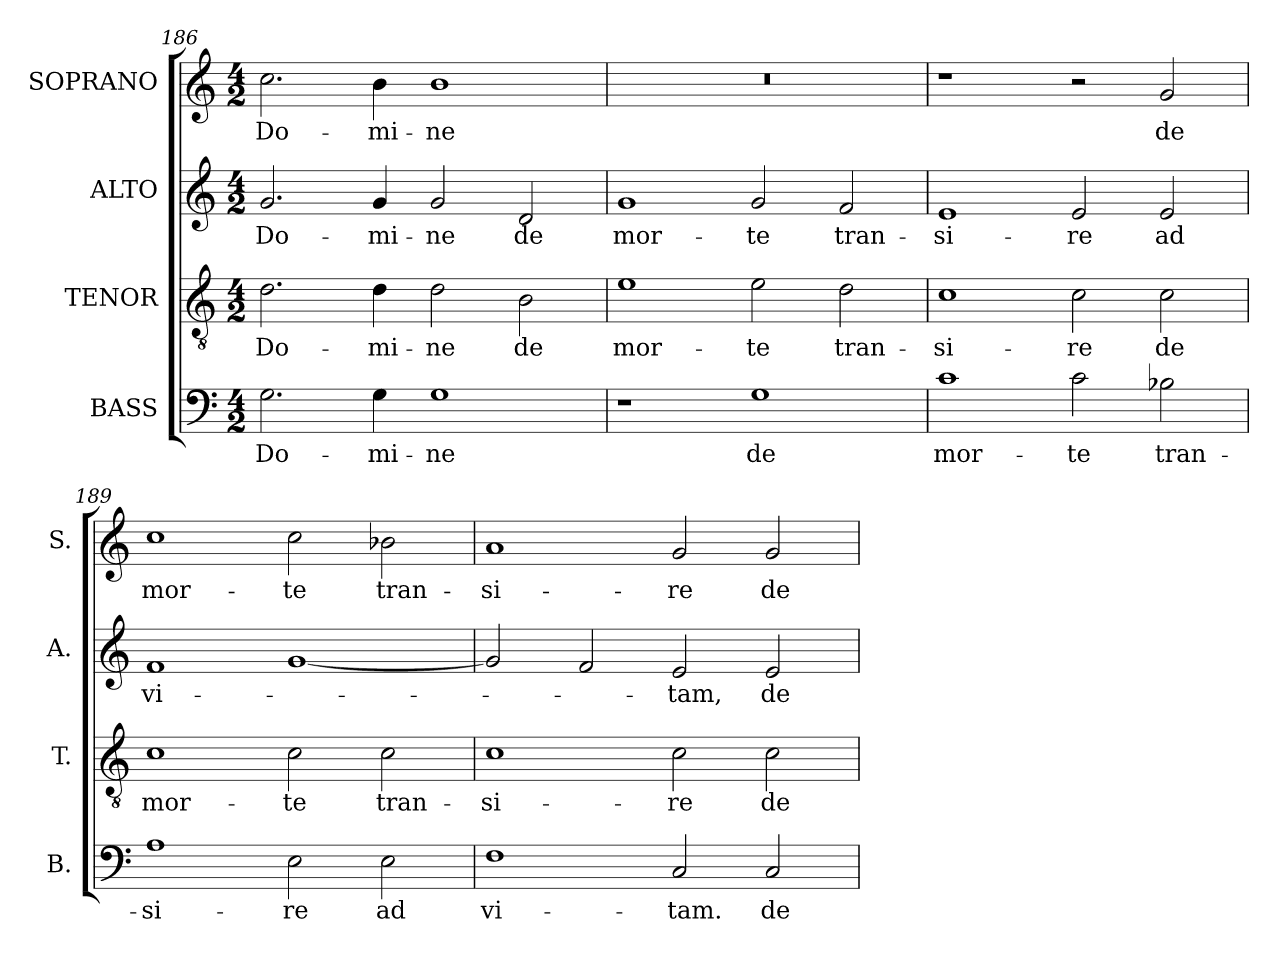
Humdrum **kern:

**kern	**text	**kern	**text	**kern	**text	**kern	**text
*part4	*part4	*part3	*part3	*part2	*part2	*part1	*part1
*staff4	*staff4	*staff3	*staff3	*staff2	*staff2	*staff1	*staff1
*I"BASS	*	*I"TENOR	*	*I"ALTO	*	*I"SOPRANO	*
*I'B.	*	*I'T.	*	*I'A.	*	*I'S.	*
*clefF4	*	*clefGv2	*	*clefG2	*	*clefG2	*
*	*	*ITrd7c12	*	*	*	*	*
*k[]	*	*k[]	*	*k[]	*	*k[]	*
*C:	*	*C:	*	*C:	*	*C:	*
*M4/2	*	*M4/2	*	*M4/2	*	*M4/2	*
=186	=186	=186	=186	=186	=186	=186	=186
!	!LO:LY:b:color=#000000	!	!	!	!	!	!
!	!	!	!LO:LY:b:color=#000000	!	!	!	!
!	!	!	!	!	!LO:LY:b:color=#000000	!	!
!	!	!	!	!	!	!	!LO:LY:b:color=#000000
2.Gi\	Do-	2.Di\	Do-	2.gi/	Do-	2.cci\	Do-
!	!LO:LY:b:color=#000000	!	!	!	!	!	!
!	!	!	!LO:LY:b:color=#000000	!	!	!	!
!	!	!	!	!	!LO:LY:b:color=#000000	!	!
!	!	!	!	!	!	!	!LO:LY:b:color=#000000
4Gi\	-mi-	4Di\	-mi-	4gi/	-mi-	4bi\	-mi-
!	!LO:LY:b:color=#000000	!	!	!	!	!	!
!	!	!	!LO:LY:b:color=#000000	!	!	!	!
!	!	!	!	!	!LO:LY:b:color=#000000	!	!
!	!	!	!	!	!	!	!LO:LY:b:color=#000000
1Gi	-ne	2Di\	-ne	2gi/	-ne	1bi	-ne
!	!	!	!LO:LY:b:color=#000000	!	!	!	!
!	!	!	!	!	!LO:LY:b:color=#000000	!	!
.	.	2BBi\	de	2di/	de	.	.
=187	=187	=187	=187	=187	=187	=187	=187
!	!	!	!LO:LY:b:color=#000000	!	!	!	!
!	!	!	!	!	!LO:LY:b:color=#000000	!LO:N:vis=1	!
1r	.	1Ei	mor-	1gi	mor-	0r	.
!	!LO:LY:b:color=#000000	!	!	!	!	!	!
!	!	!	!LO:LY:b:color=#000000	!	!	!	!
!	!	!	!	!	!LO:LY:b:color=#000000	!	!
1Gi	de	2Ei\	-te	2gi/	-te	.	.
!	!	!	!LO:LY:b:color=#000000	!	!	!	!
!	!	!	!	!	!LO:LY:b:color=#000000	!	!
.	.	2Di\	tran-	2fi/	tran-	.	.
=188	=188	=188	=188	=188	=188	=188	=188
!	!LO:LY:b:color=#000000	!	!	!	!	!	!
!	!	!	!LO:LY:b:color=#000000	!	!	!	!
!	!	!	!	!	!LO:LY:b:color=#000000	!	!
1ci	mor-	1Ci	-si-	1ei	-si-	1r	.
!	!LO:LY:b:color=#000000	!	!	!	!	!	!
!	!	!	!LO:LY:b:color=#000000	!	!	!	!
!	!	!	!	!	!LO:LY:b:color=#000000	!	!
2ci\	-te	2Ci\	-re	2ei/	-re	2r	.
!	!LO:LY:b:color=#000000	!	!	!	!	!	!
!	!	!	!LO:LY:b:color=#000000	!	!	!	!
!	!	!	!	!	!LO:LY:b:color=#000000	!	!
!	!	!	!	!	!	!	!LO:LY:b:color=#000000
2B-Xi\	tran-	2Ci\	de	2ei/	ad	2gi/	de
=189	=189	=189	=189	=189	=189	=189	=189
!	!LO:LY:b:color=#000000	!	!	!	!	!	!
!	!	!	!LO:LY:b:color=#000000	!	!	!	!
!	!	!	!	!	!LO:LY:b:color=#000000	!	!
!	!	!	!	!	!	!	!LO:LY:b:color=#000000
1Ai	-si-	1Ci	mor-	1fi	vi-	1cci	mor-
!	!LO:LY:b:color=#000000	!	!	!	!	!	!
!	!	!	!LO:LY:b:color=#000000	!	!	!	!
!	!	!	!	!	!	!	!LO:LY:b:color=#000000
2Ei\	-re	2Ci\	-te	[1gi	.	2cci\	-te
!	!LO:LY:b:color=#000000	!	!	!	!	!	!
!	!	!	!LO:LY:b:color=#000000	!	!	!	!
!	!	!	!	!	!	!	!LO:LY:b:color=#000000
2Ei\	ad	2Ci\	tran-	.	.	2b-Xi\	tran-
=190	=190	=190	=190	=190	=190	=190	=190
!	!LO:LY:b:color=#000000	!	!	!	!	!	!
!	!	!	!LO:LY:b:color=#000000	!	!	!	!
!	!	!	!	!	!	!	!LO:LY:b:color=#000000
1Fi	vi-	1Ci	-si-	2gi/]	.	1ai	-si-
.	.	.	.	2fi/	.	.	.
!	!LO:LY:b:color=#000000	!	!	!	!	!	!
!	!	!	!LO:LY:b:color=#000000	!	!	!	!
!	!	!	!	!	!LO:LY:b:color=#000000	!	!
!	!	!	!	!	!	!	!LO:LY:b:color=#000000
2Ci/	-tam.	2Ci\	-re	2ei/	-tam,	2gi/	-re
!	!LO:LY:b:color=#000000	!	!	!	!	!	!
!	!	!	!LO:LY:b:color=#000000	!	!	!	!
!	!	!	!	!	!LO:LY:b:color=#000000	!	!
!	!	!	!	!	!	!	!LO:LY:b:color=#000000
2Ci/	de	2Ci\	de	2ei/	de	2gi/	de
=	=	=	=	=	=	=	=
*-	*-	*-	*-	*-	*-	*-	*-
